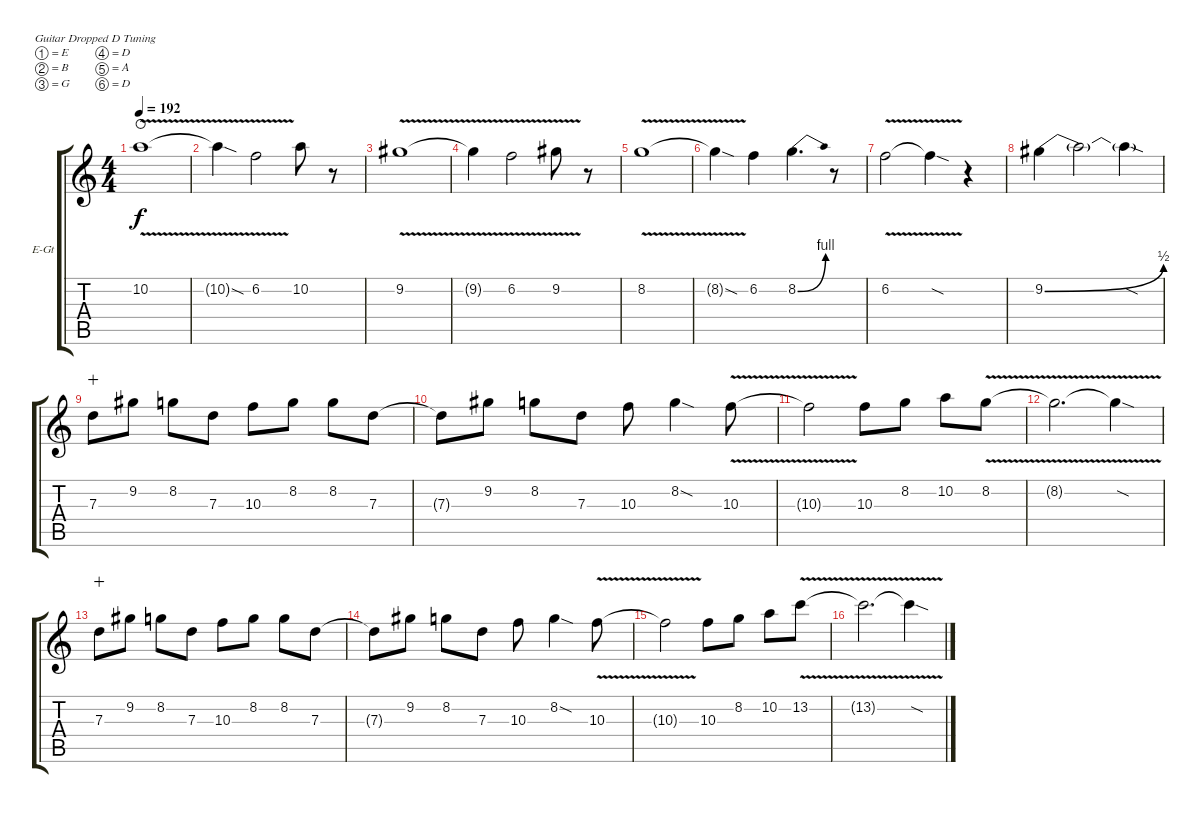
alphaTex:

\defaultSystemsLayout 4
\bracketExtendMode groupsimilarinstruments
\firstSystemTrackNameOrientation horizontal
\otherSystemsTrackNameOrientation horizontal
\track ("Electric Guitar" "E-Gt") {instrument distortionguitar}
\staff {score tabs}
\tuning (E4 B3 G3 D3 A2 D2)
\ts (4 4)
\tempo 192
\clef g2
\ks c
10.2{v}.1{dy f waho} |
10.2{v sod t}.4 6.2{v}.2 10.2.8 r.8 |
9.2{v}.1 |
9.2{v t}.4 6.2{v}.2 9.2{v}.8 r.8 |
8.2{v}.1 |
8.2{v sod t}.4 6.2.4 8.2{be (bend 0 0 15 4)}.4{d} r.8 |
6.2{v}.2 6.2{v sod t}.4 r.4 |
9.2{be (bend 0 0 15 2)}.4 9.2{t}.2 9.2{sod t}.4 |
7.3.8{wahc} 9.2.8 8.2.8 7.3.8 10.3.8 8.2.8 8.2.8 7.3.8 |
7.3{t}.8 9.2.8 8.2.8 7.3.8 10.3.8 8.2{sod}.4 10.3{v}.8 |
10.3{v t}.2 10.3.8 8.2.8 10.2.8 8.2{v}.8 |
8.2{v t}.2{d} 8.2{sod t}.4 |
7.3.8{wahc} 9.2.8 8.2.8 7.3.8 10.3.8 8.2.8 8.2.8 7.3.8 |
7.3{t}.8 9.2.8 8.2.8 7.3.8 10.3.8 8.2{sod}.4 10.3{v}.8 |
10.3{v t}.2 10.3.8 8.2.8 10.2.8 13.2{v}.8 |
13.2{v t}.2{d} 13.2{sod t}.4
